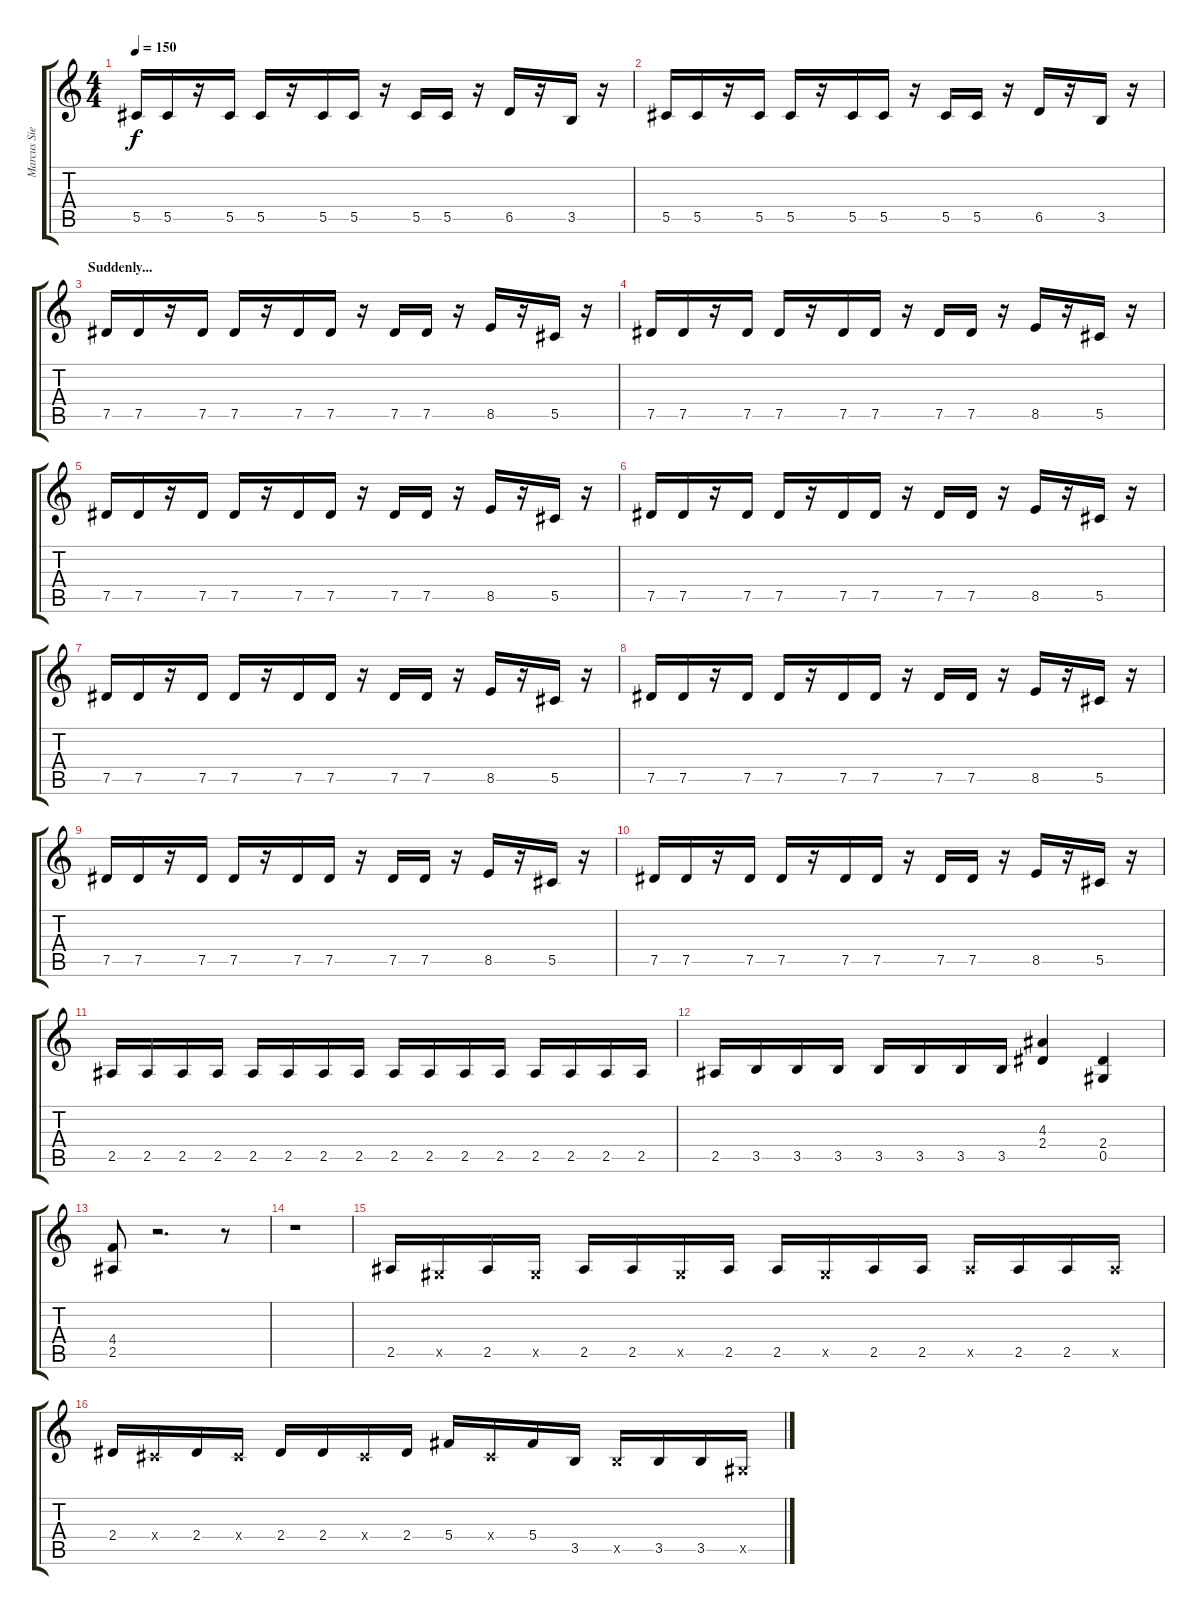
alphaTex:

\track ("Marcus Siepen" "Marcus Sie") {instrument distortionguitar}
\staff {score tabs}
\tuning (Eb4 Bb3 Gb3 Db3 Ab2 Eb2) {hide}
\ts (4 4)
\tempo 150
\clef g2
\ks c
5.5.16{dy f} 5.5.16 r.16 5.5.16 5.5.16 r.16 5.5.16 5.5.16 r.16 5.5.16 5.5.16 r.16 6.5.16 r.16 3.5.16 r.16 |
5.5.16 5.5.16 r.16 5.5.16 5.5.16 r.16 5.5.16 5.5.16 r.16 5.5.16 5.5.16 r.16 6.5.16 r.16 3.5.16 r.16 |
\section ("" "Suddenly...")
7.5.16 7.5.16 r.16 7.5.16 7.5.16 r.16 7.5.16 7.5.16 r.16 7.5.16 7.5.16 r.16 8.5.16 r.16 5.5.16 r.16 |
7.5.16 7.5.16 r.16 7.5.16 7.5.16 r.16 7.5.16 7.5.16 r.16 7.5.16 7.5.16 r.16 8.5.16 r.16 5.5.16 r.16 |
7.5.16 7.5.16 r.16 7.5.16 7.5.16 r.16 7.5.16 7.5.16 r.16 7.5.16 7.5.16 r.16 8.5.16 r.16 5.5.16 r.16 |
7.5.16 7.5.16 r.16 7.5.16 7.5.16 r.16 7.5.16 7.5.16 r.16 7.5.16 7.5.16 r.16 8.5.16 r.16 5.5.16 r.16 |
7.5.16 7.5.16 r.16 7.5.16 7.5.16 r.16 7.5.16 7.5.16 r.16 7.5.16 7.5.16 r.16 8.5.16 r.16 5.5.16 r.16 |
7.5.16 7.5.16 r.16 7.5.16 7.5.16 r.16 7.5.16 7.5.16 r.16 7.5.16 7.5.16 r.16 8.5.16 r.16 5.5.16 r.16 |
7.5.16 7.5.16 r.16 7.5.16 7.5.16 r.16 7.5.16 7.5.16 r.16 7.5.16 7.5.16 r.16 8.5.16 r.16 5.5.16 r.16 |
7.5.16 7.5.16 r.16 7.5.16 7.5.16 r.16 7.5.16 7.5.16 r.16 7.5.16 7.5.16 r.16 8.5.16 r.16 5.5.16 r.16 |
2.5.16 2.5.16 2.5.16 2.5.16 2.5.16 2.5.16 2.5.16 2.5.16 2.5.16 2.5.16 2.5.16 2.5.16 2.5.16 2.5.16 2.5.16 2.5.16 |
2.5.16 3.5.16 3.5.16 3.5.16 3.5.16 3.5.16 3.5.16 3.5.16 (4.3 2.4).4 (2.4 0.5).4 |
(4.4 2.5).8 r.2{d} r.8 |
r.1 |
2.5.16 0.5{x}.16 2.5.16 0.5{x}.16 2.5.16 2.5.16 0.5{x}.16 2.5.16 2.5.16 0.5{x}.16 2.5.16 2.5.16 2.5{x}.16 2.5.16 2.5.16 2.5{x}.16 |
2.4.16 0.4{x}.16 2.4.16 0.4{x}.16 2.4.16 2.4.16 0.4{x}.16 2.4.16 5.4.16 0.4{x}.16 5.4.16 3.5.16 3.5{x}.16 3.5.16 3.5.16 0.5{x}.16
